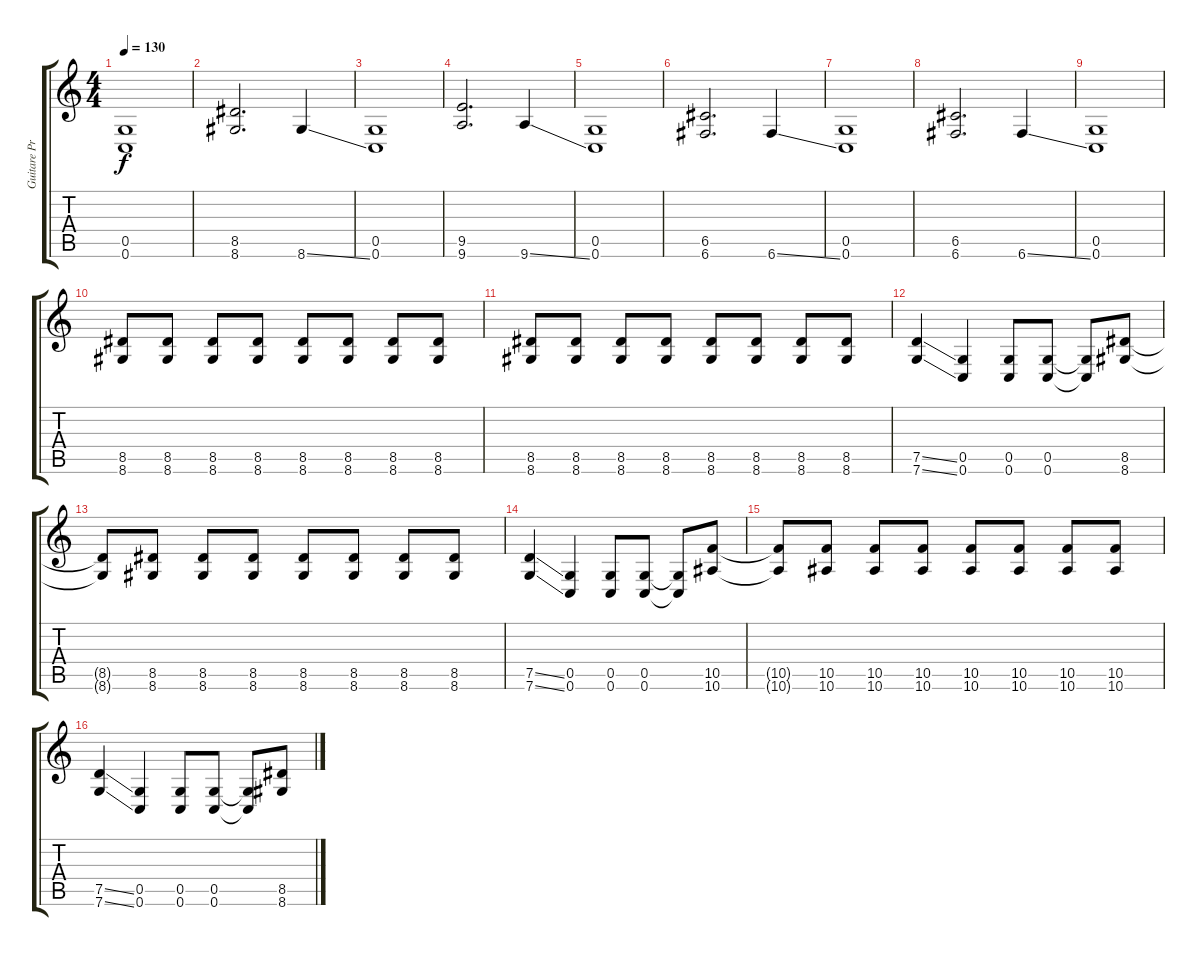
\track ("Guitare Principale" "Guitare Pr") {instrument distortionguitar}
\staff {score tabs}
\tuning (D4 A3 F3 C3 G2 C2) {hide}
\ts (4 4)
\tempo 130
\clef g2
\ks c
(0.5 0.6).1{dy f} |
(8.5 8.6).2{d} 8.6{ss}.4 |
(0.5 0.6).1 |
(9.5 9.6).2{d} 9.6{ss}.4 |
(0.5 0.6).1 |
(6.5 6.6).2{d} 6.6{ss}.4 |
(0.5 0.6).1 |
(6.5 6.6).2{d} 6.6{ss}.4 |
(0.5 0.6).1 |
(8.5 8.6).8 (8.5 8.6).8 (8.5 8.6).8 (8.5 8.6).8 (8.5 8.6).8 (8.5 8.6).8 (8.5 8.6).8 (8.5 8.6).8 |
(8.5 8.6).8 (8.5 8.6).8 (8.5 8.6).8 (8.5 8.6).8 (8.5 8.6).8 (8.5 8.6).8 (8.5 8.6).8 (8.5 8.6).8 |
(7.5{ss} 7.6{ss}).4 (0.5 0.6).4 (0.5 0.6).8 (0.5 0.6).8 (0.5{t} 0.6{t}).8 (8.5 8.6).8 |
(8.5{t} 8.6{t}).8 (8.5 8.6).8 (8.5 8.6).8 (8.5 8.6).8 (8.5 8.6).8 (8.5 8.6).8 (8.5 8.6).8 (8.5 8.6).8 |
(7.5{ss} 7.6{ss}).4 (0.5 0.6).4 (0.5 0.6).8 (0.5 0.6).8 (0.5{t} 0.6{t}).8 (10.5 10.6).8 |
(10.5{t} 10.6{t}).8 (10.5 10.6).8 (10.5 10.6).8 (10.5 10.6).8 (10.5 10.6).8 (10.5 10.6).8 (10.5 10.6).8 (10.5 10.6).8 |
(7.5{ss} 7.6{ss}).4 (0.5 0.6).4 (0.5 0.6).8 (0.5 0.6).8 (0.5{t} 0.6{t}).8 (8.5 8.6).8
